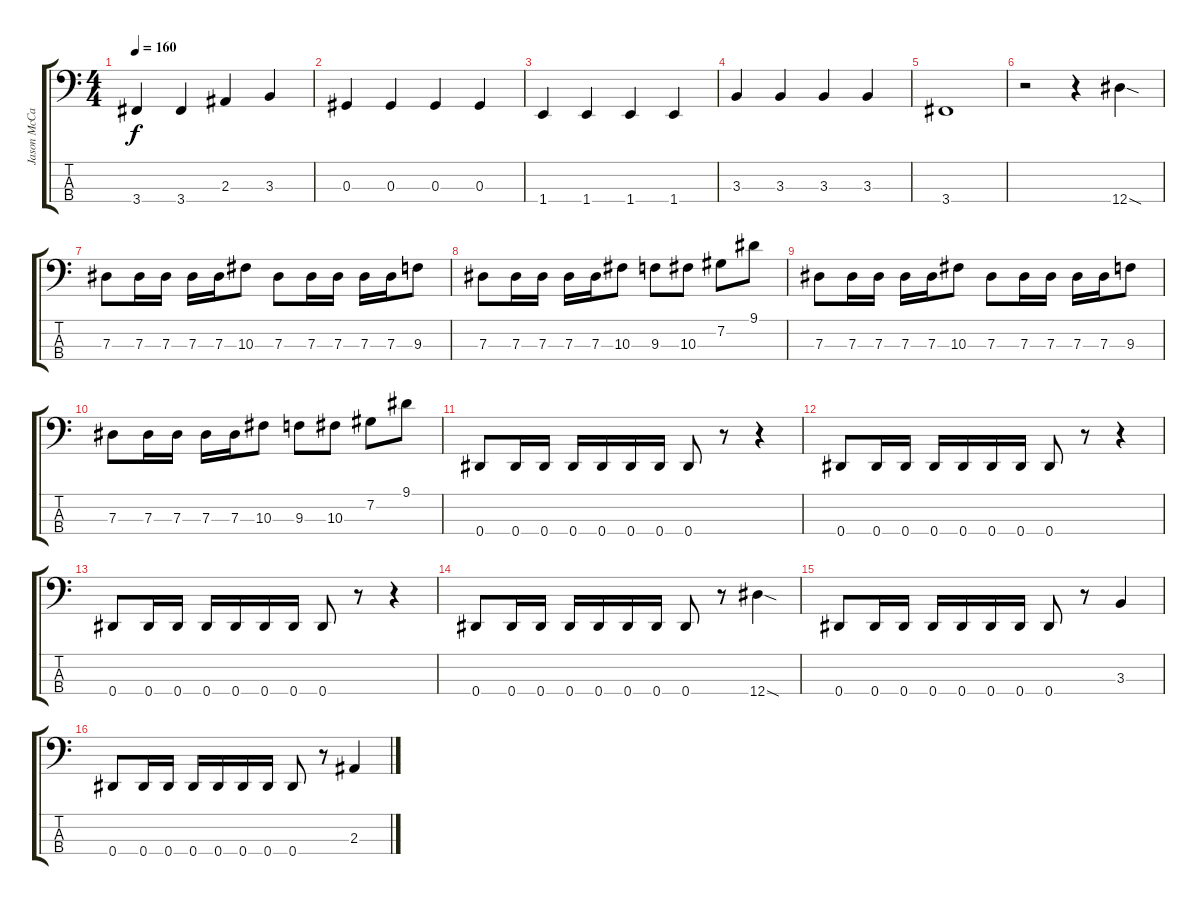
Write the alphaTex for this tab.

\track ("Jason McCaslin (Cone)" "Jason McCa") {instrument electricbassfinger}
\staff {score tabs}
\tuning (Gb2 Db2 Ab1 Eb1) {hide}
\ts (4 4)
\tempo 160
\clef f4
\ks c
3.4.4{dy f} 3.4.4 2.3.4 3.3.4 |
0.3.4 0.3.4 0.3.4 0.3.4 |
1.4.4 1.4.4 1.4.4 1.4.4 |
3.3.4 3.3.4 3.3.4 3.3.4 |
3.4.1 |
r.2 r.4 12.4{sod}.4 |
7.3.8 7.3.16 7.3.16 7.3.16 7.3.16 10.3.8 7.3.8 7.3.16 7.3.16 7.3.16 7.3.16 9.3.8 |
7.3.8 7.3.16 7.3.16 7.3.16 7.3.16 10.3.8 9.3.8 10.3.8 7.2.8 9.1.8 |
7.3.8 7.3.16 7.3.16 7.3.16 7.3.16 10.3.8 7.3.8 7.3.16 7.3.16 7.3.16 7.3.16 9.3.8 |
7.3.8 7.3.16 7.3.16 7.3.16 7.3.16 10.3.8 9.3.8 10.3.8 7.2.8 9.1.8 |
0.4.8 0.4.16 0.4.16 0.4.16 0.4.16 0.4.16 0.4.16 0.4.8 r.8 r.4 |
0.4.8 0.4.16 0.4.16 0.4.16 0.4.16 0.4.16 0.4.16 0.4.8 r.8 r.4 |
0.4.8 0.4.16 0.4.16 0.4.16 0.4.16 0.4.16 0.4.16 0.4.8 r.8 r.4 |
0.4.8 0.4.16 0.4.16 0.4.16 0.4.16 0.4.16 0.4.16 0.4.8 r.8 12.4{sod}.4 |
0.4.8 0.4.16 0.4.16 0.4.16 0.4.16 0.4.16 0.4.16 0.4.8 r.8 3.3.4 |
0.4.8 0.4.16 0.4.16 0.4.16 0.4.16 0.4.16 0.4.16 0.4.8 r.8 2.3.4
